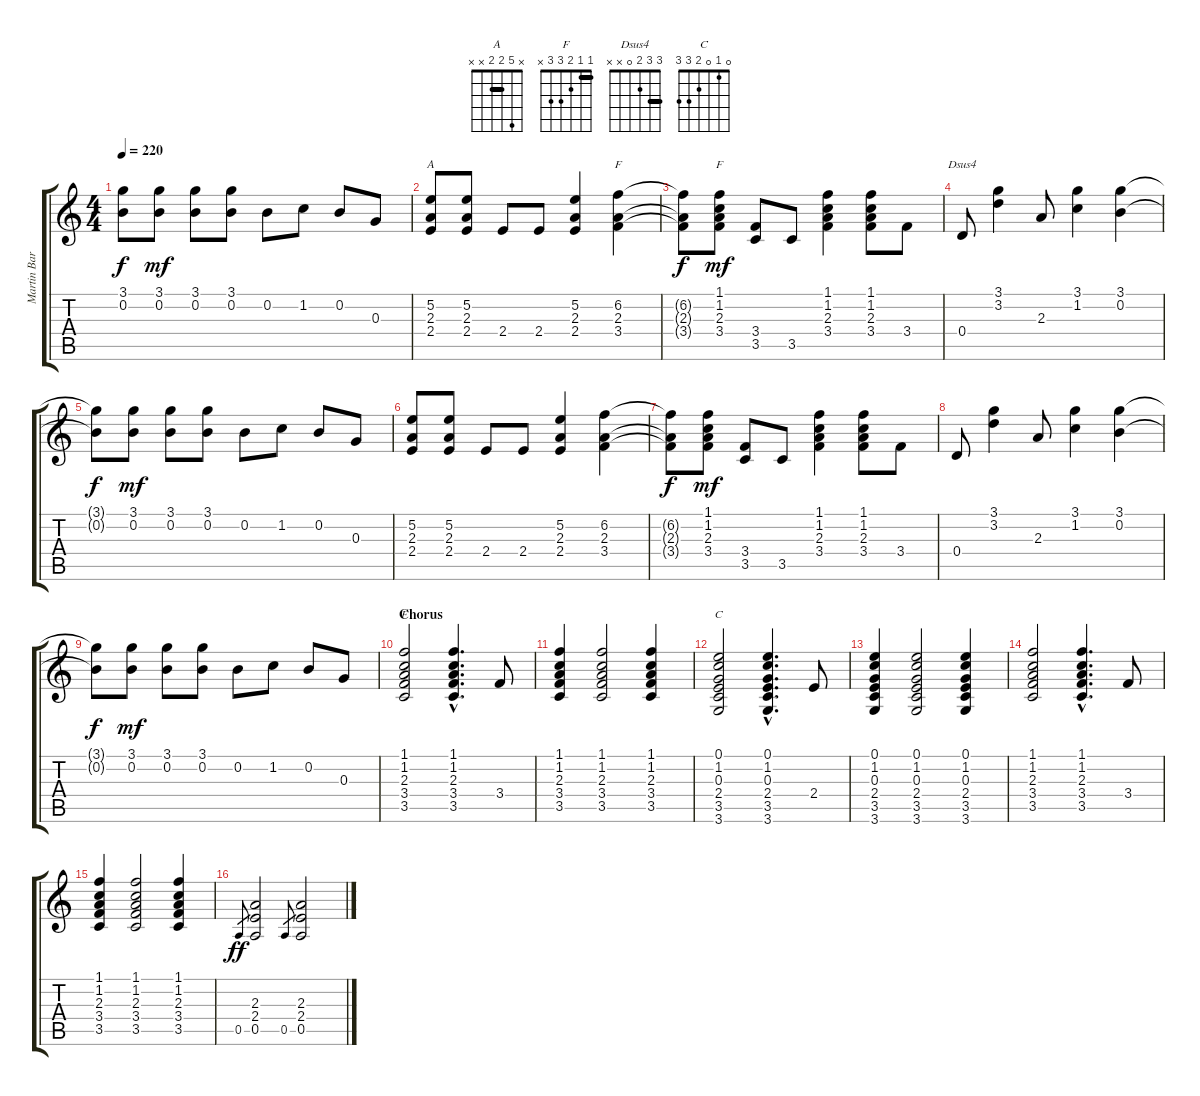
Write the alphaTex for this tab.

\track ("Martin Barre (Acoustic Guitar)" "Martin Bar") {instrument acousticguitarsteel}
\staff {score tabs}
\tuning (E4 B3 G3 D3 A2 E2) {hide}
\chord ("A" x 5 2 2 x x) {barre 2}
\chord ("F" x 6 2 3 x x) {firstfret 2}
\chord ("F" 1 1 2 3 x x) {barre 1}
\chord ("Dsus4" 3 3 2 0 x x) {barre 3}
\chord ("F" 1 1 2 3 3 x) {barre 1}
\chord ("C" 0 1 0 2 3 3)
\ts (4 4)
\tempo 220
\clef g2
\ks c
(3.1{t} 0.2{t}).8{dy f} (3.1 0.2).8{dy mf} (3.1 0.2).8 (3.1 0.2).8 0.2.8 1.2.8 0.2.8 0.3.8 |
(5.2 2.3 2.4).8{ch "A"} (5.2 2.3 2.4).8 2.4.8 2.4.8 (5.2 2.3 2.4).4 (6.2 2.3 3.4).4{ch "F"} |
(6.2{t} 2.3{t} 3.4{t}).8{dy f} (1.1 1.2 2.3 3.4).8{ch "F" dy mf} (3.4 3.5).8 3.5.8 (1.1 1.2 2.3 3.4).4 (1.1 1.2 2.3 3.4).8 3.4.8 |
0.4.8{ch "Dsus4"} (3.1 3.2).4 2.3.8 (3.1 1.2).4 (3.1 0.2).4 |
(3.1{t} 0.2{t}).8{dy f} (3.1 0.2).8{dy mf} (3.1 0.2).8 (3.1 0.2).8 0.2.8 1.2.8 0.2.8 0.3.8 |
(5.2 2.3 2.4).8 (5.2 2.3 2.4).8 2.4.8 2.4.8 (5.2 2.3 2.4).4 (6.2 2.3 3.4).4 |
(6.2{t} 2.3{t} 3.4{t}).8{dy f} (1.1 1.2 2.3 3.4).8{dy mf} (3.4 3.5).8 3.5.8 (1.1 1.2 2.3 3.4).4 (1.1 1.2 2.3 3.4).8 3.4.8 |
0.4.8 (3.1 3.2).4 2.3.8 (3.1 1.2).4 (3.1 0.2).4 |
(3.1{t} 0.2{t}).8{dy f} (3.1 0.2).8{dy mf} (3.1 0.2).8 (3.1 0.2).8 0.2.8 1.2.8 0.2.8 0.3.8 |
\section ("" "Chorus")
(1.1 1.2 2.3 3.4 3.5).2{ch "F"} (1.1{hac} 1.2{hac} 2.3{hac} 3.4{hac} 3.5{hac}).4{d} 3.4.8 |
(1.1 1.2 2.3 3.4 3.5).4 (1.1 1.2 2.3 3.4 3.5).2 (1.1 1.2 2.3 3.4 3.5).4 |
(0.1 1.2 0.3 2.4 3.5 3.6).2{ch "C"} (0.1{hac} 1.2{hac} 0.3{hac} 2.4{hac} 3.5{hac} 3.6{hac}).4{d} 2.4.8 |
(0.1 1.2 0.3 2.4 3.5 3.6).4 (0.1 1.2 0.3 2.4 3.5 3.6).2 (0.1 1.2 0.3 2.4 3.5 3.6).4 |
(1.1 1.2 2.3 3.4 3.5).2 (1.1{hac} 1.2{hac} 2.3{hac} 3.4{hac} 3.5{hac}).4{d} 3.4.8 |
(1.1 1.2 2.3 3.4 3.5).4 (1.1 1.2 2.3 3.4 3.5).2 (1.1 1.2 2.3 3.4 3.5).4 |
0.5.8{gr dy ff} (2.3 2.4 0.5).2 0.5.8{gr} (2.3 2.4 0.5).2
